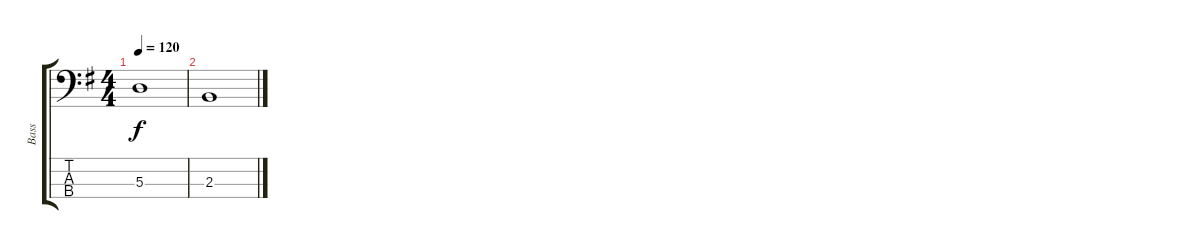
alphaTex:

\track ("Bass" "Bass") {instrument acousticbass}
\staff {score tabs}
\tuning (G2 D2 A1 E1) {hide}
\ts (4 4)
\tempo 120
\clef f4
\ks g
5.3.1{dy f} |
2.3.1
